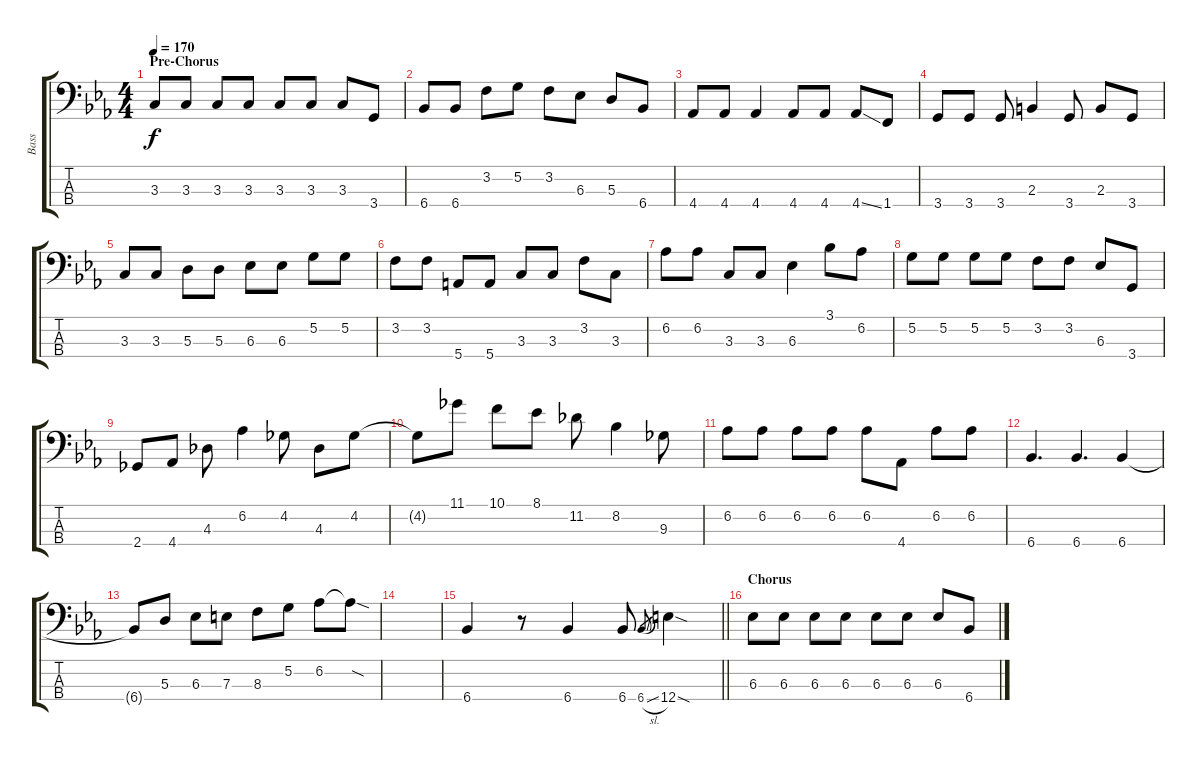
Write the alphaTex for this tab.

\track ("Bass" "Bass") {solo instrument electricbassfinger}
\staff {score tabs}
\tuning (G2 D2 A1 E1) {hide}
\ts (4 4)
\section ("" "Pre-Chorus")
\tempo 170
\clef f4
\ks eb
3.3.8{dy f} 3.3.8 3.3.8 3.3.8 3.3.8 3.3.8 3.3.8 3.4.8 |
6.4.8 6.4.8 3.2.8 5.2.8 3.2.8 6.3.8 5.3.8 6.4.8 |
4.4.8 4.4.8 4.4.4 4.4.8 4.4.8 4.4{ss}.8 1.4.8 |
3.4.8 3.4.8 3.4.8 2.3.4 3.4.8 2.3.8 3.4.8 |
3.3.8 3.3.8 5.3.8 5.3.8 6.3.8 6.3.8 5.2.8 5.2.8 |
3.2.8 3.2.8 5.4.8 5.4.8 3.3.8 3.3.8 3.2.8 3.3.8 |
6.2.8 6.2.8 3.3.8 3.3.8 6.3.4 3.1.8 6.2.8 |
5.2.8 5.2.8 5.2.8 5.2.8 3.2.8 3.2.8 6.3.8 3.4.8 |
2.4.8 4.4.8 4.3.8 6.2.4 4.2.8 4.3.8 4.2.8 |
4.2{t}.8 11.1.8 10.1.8 8.1.8 11.2.8 8.2.4 9.3.8 |
6.2.8 6.2.8 6.2.8 6.2.8 6.2.8 4.4.8 6.2.8 6.2.8 |
6.4.4{d} 6.4.4{d} 6.4.4 |
6.4{t}.8 5.3.8 6.3.8 7.3.8 8.3.8 5.2.8 6.2.8 6.2{sod t}.8 |
|
\barLineRight lightlight
6.4.4 r.8 6.4.4 6.4.8 6.4{sl}.8{gr} 12.4{sod}.4 |
\section ("" "Chorus")
6.3.8 6.3.8 6.3.8 6.3.8 6.3.8 6.3.8 6.3.8 6.4.8
